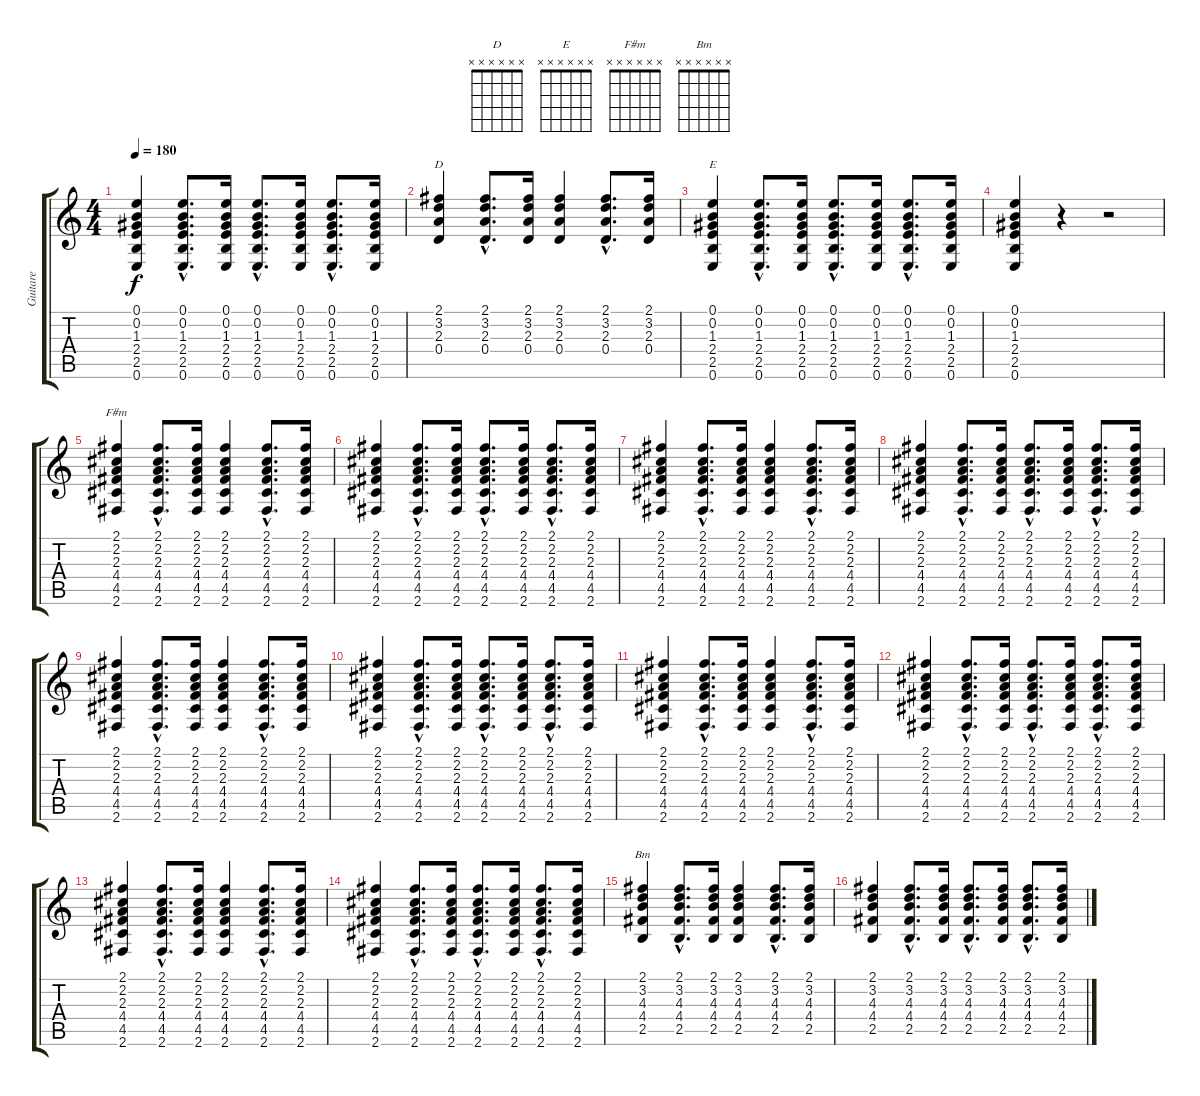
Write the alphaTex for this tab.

\track ("Guitare" "Guitare") {instrument acousticguitarsteel}
\staff {score tabs}
\tuning (E4 B3 G3 D3 A2 E2) {hide}
\chord ("D" x x x x x x) {firstfret 0}
\chord ("E" x x x x x x) {firstfret 0}
\chord ("F#m" x x x x x x) {firstfret 0}
\chord ("Bm" x x x x x x) {firstfret 0}
\ts (4 4)
\tempo 180
\clef g2
\ks c
(0.1 0.2 1.3 2.4 2.5 0.6).4{dy f} (0.1{hac} 0.2{hac} 1.3{hac} 2.4{hac} 2.5{hac} 0.6{hac}).8{d} (0.1 0.2 1.3 2.4 2.5 0.6).16 (0.1{hac} 0.2{hac} 1.3{hac} 2.4{hac} 2.5{hac} 0.6{hac}).8{d} (0.1 0.2 1.3 2.4 2.5 0.6).16 (0.1{hac} 0.2{hac} 1.3{hac} 2.4{hac} 2.5{hac} 0.6{hac}).8{d} (0.1 0.2 1.3 2.4 2.5 0.6).16 |
(2.1 3.2 2.3 0.4).4{ch "D"} (2.1{hac} 3.2{hac} 2.3{hac} 0.4{hac}).8{d} (2.1 3.2 2.3 0.4).16 (2.1 3.2 2.3 0.4).4 (2.1{hac} 3.2{hac} 2.3{hac} 0.4{hac}).8{d} (2.1 3.2 2.3 0.4).16 |
(0.1 0.2 1.3 2.4 2.5 0.6).4{ch "E"} (0.1{hac} 0.2{hac} 1.3{hac} 2.4{hac} 2.5{hac} 0.6{hac}).8{d} (0.1 0.2 1.3 2.4 2.5 0.6).16 (0.1{hac} 0.2{hac} 1.3{hac} 2.4{hac} 2.5{hac} 0.6{hac}).8{d} (0.1 0.2 1.3 2.4 2.5 0.6).16 (0.1{hac} 0.2{hac} 1.3{hac} 2.4{hac} 2.5{hac} 0.6{hac}).8{d} (0.1 0.2 1.3 2.4 2.5 0.6).16 |
(0.1 0.2 1.3 2.4 2.5 0.6).4 r.4 r.2 |
(2.1 2.2 2.3 4.4 4.5 2.6).4{ch "F#m"} (2.1{hac} 2.2{hac} 2.3{hac} 4.4{hac} 4.5{hac} 2.6{hac}).8{d} (2.1 2.2 2.3 4.4 4.5 2.6).16 (2.1 2.2 2.3 4.4 4.5 2.6).4 (2.1{hac} 2.2{hac} 2.3{hac} 4.4{hac} 4.5{hac} 2.6{hac}).8{d} (2.1 2.2 2.3 4.4 4.5 2.6).16 |
(2.1 2.2 2.3 4.4 4.5 2.6).4 (2.1{hac} 2.2{hac} 2.3{hac} 4.4{hac} 4.5{hac} 2.6{hac}).8{d} (2.1 2.2 2.3 4.4 4.5 2.6).16 (2.1{hac} 2.2{hac} 2.3{hac} 4.4{hac} 4.5{hac} 2.6{hac}).8{d} (2.1 2.2 2.3 4.4 4.5 2.6).16 (2.1{hac} 2.2{hac} 2.3{hac} 4.4{hac} 4.5{hac} 2.6{hac}).8{d} (2.1 2.2 2.3 4.4 4.5 2.6).16 |
(2.1 2.2 2.3 4.4 4.5 2.6).4 (2.1{hac} 2.2{hac} 2.3{hac} 4.4{hac} 4.5{hac} 2.6{hac}).8{d} (2.1 2.2 2.3 4.4 4.5 2.6).16 (2.1 2.2 2.3 4.4 4.5 2.6).4 (2.1{hac} 2.2{hac} 2.3{hac} 4.4{hac} 4.5{hac} 2.6{hac}).8{d} (2.1 2.2 2.3 4.4 4.5 2.6).16 |
(2.1 2.2 2.3 4.4 4.5 2.6).4 (2.1{hac} 2.2{hac} 2.3{hac} 4.4{hac} 4.5{hac} 2.6{hac}).8{d} (2.1 2.2 2.3 4.4 4.5 2.6).16 (2.1{hac} 2.2{hac} 2.3{hac} 4.4{hac} 4.5{hac} 2.6{hac}).8{d} (2.1 2.2 2.3 4.4 4.5 2.6).16 (2.1{hac} 2.2{hac} 2.3{hac} 4.4{hac} 4.5{hac} 2.6{hac}).8{d} (2.1 2.2 2.3 4.4 4.5 2.6).16 |
(2.1 2.2 2.3 4.4 4.5 2.6).4 (2.1{hac} 2.2{hac} 2.3{hac} 4.4{hac} 4.5{hac} 2.6{hac}).8{d} (2.1 2.2 2.3 4.4 4.5 2.6).16 (2.1 2.2 2.3 4.4 4.5 2.6).4 (2.1{hac} 2.2{hac} 2.3{hac} 4.4{hac} 4.5{hac} 2.6{hac}).8{d} (2.1 2.2 2.3 4.4 4.5 2.6).16 |
(2.1 2.2 2.3 4.4 4.5 2.6).4 (2.1{hac} 2.2{hac} 2.3{hac} 4.4{hac} 4.5{hac} 2.6{hac}).8{d} (2.1 2.2 2.3 4.4 4.5 2.6).16 (2.1{hac} 2.2{hac} 2.3{hac} 4.4{hac} 4.5{hac} 2.6{hac}).8{d} (2.1 2.2 2.3 4.4 4.5 2.6).16 (2.1{hac} 2.2{hac} 2.3{hac} 4.4{hac} 4.5{hac} 2.6{hac}).8{d} (2.1 2.2 2.3 4.4 4.5 2.6).16 |
(2.1 2.2 2.3 4.4 4.5 2.6).4 (2.1{hac} 2.2{hac} 2.3{hac} 4.4{hac} 4.5{hac} 2.6{hac}).8{d} (2.1 2.2 2.3 4.4 4.5 2.6).16 (2.1 2.2 2.3 4.4 4.5 2.6).4 (2.1{hac} 2.2{hac} 2.3{hac} 4.4{hac} 4.5{hac} 2.6{hac}).8{d} (2.1 2.2 2.3 4.4 4.5 2.6).16 |
(2.1 2.2 2.3 4.4 4.5 2.6).4 (2.1{hac} 2.2{hac} 2.3{hac} 4.4{hac} 4.5{hac} 2.6{hac}).8{d} (2.1 2.2 2.3 4.4 4.5 2.6).16 (2.1{hac} 2.2{hac} 2.3{hac} 4.4{hac} 4.5{hac} 2.6{hac}).8{d} (2.1 2.2 2.3 4.4 4.5 2.6).16 (2.1{hac} 2.2{hac} 2.3{hac} 4.4{hac} 4.5{hac} 2.6{hac}).8{d} (2.1 2.2 2.3 4.4 4.5 2.6).16 |
(2.1 2.2 2.3 4.4 4.5 2.6).4 (2.1{hac} 2.2{hac} 2.3{hac} 4.4{hac} 4.5{hac} 2.6{hac}).8{d} (2.1 2.2 2.3 4.4 4.5 2.6).16 (2.1 2.2 2.3 4.4 4.5 2.6).4 (2.1{hac} 2.2{hac} 2.3{hac} 4.4{hac} 4.5{hac} 2.6{hac}).8{d} (2.1 2.2 2.3 4.4 4.5 2.6).16 |
(2.1 2.2 2.3 4.4 4.5 2.6).4 (2.1{hac} 2.2{hac} 2.3{hac} 4.4{hac} 4.5{hac} 2.6{hac}).8{d} (2.1 2.2 2.3 4.4 4.5 2.6).16 (2.1{hac} 2.2{hac} 2.3{hac} 4.4{hac} 4.5{hac} 2.6{hac}).8{d} (2.1 2.2 2.3 4.4 4.5 2.6).16 (2.1{hac} 2.2{hac} 2.3{hac} 4.4{hac} 4.5{hac} 2.6{hac}).8{d} (2.1 2.2 2.3 4.4 4.5 2.6).16 |
(2.1 3.2 4.3 4.4 2.5).4{ch "Bm"} (2.1{hac} 3.2{hac} 4.3{hac} 4.4{hac} 2.5{hac}).8{d} (2.1 3.2 4.3 4.4 2.5).16 (2.1 3.2 4.3 4.4 2.5).4 (2.1{hac} 3.2{hac} 4.3{hac} 4.4{hac} 2.5{hac}).8{d} (2.1 3.2 4.3 4.4 2.5).16 |
(2.1 3.2 4.3 4.4 2.5).4 (2.1{hac} 3.2{hac} 4.3{hac} 4.4{hac} 2.5{hac}).8{d} (2.1 3.2 4.3 4.4 2.5).16 (2.1{hac} 3.2{hac} 4.3{hac} 4.4{hac} 2.5{hac}).8{d} (2.1 3.2 4.3 4.4 2.5).16 (2.1{hac} 3.2{hac} 4.3{hac} 4.4{hac} 2.5{hac}).8{d} (2.1 3.2 4.3 4.4 2.5).16
